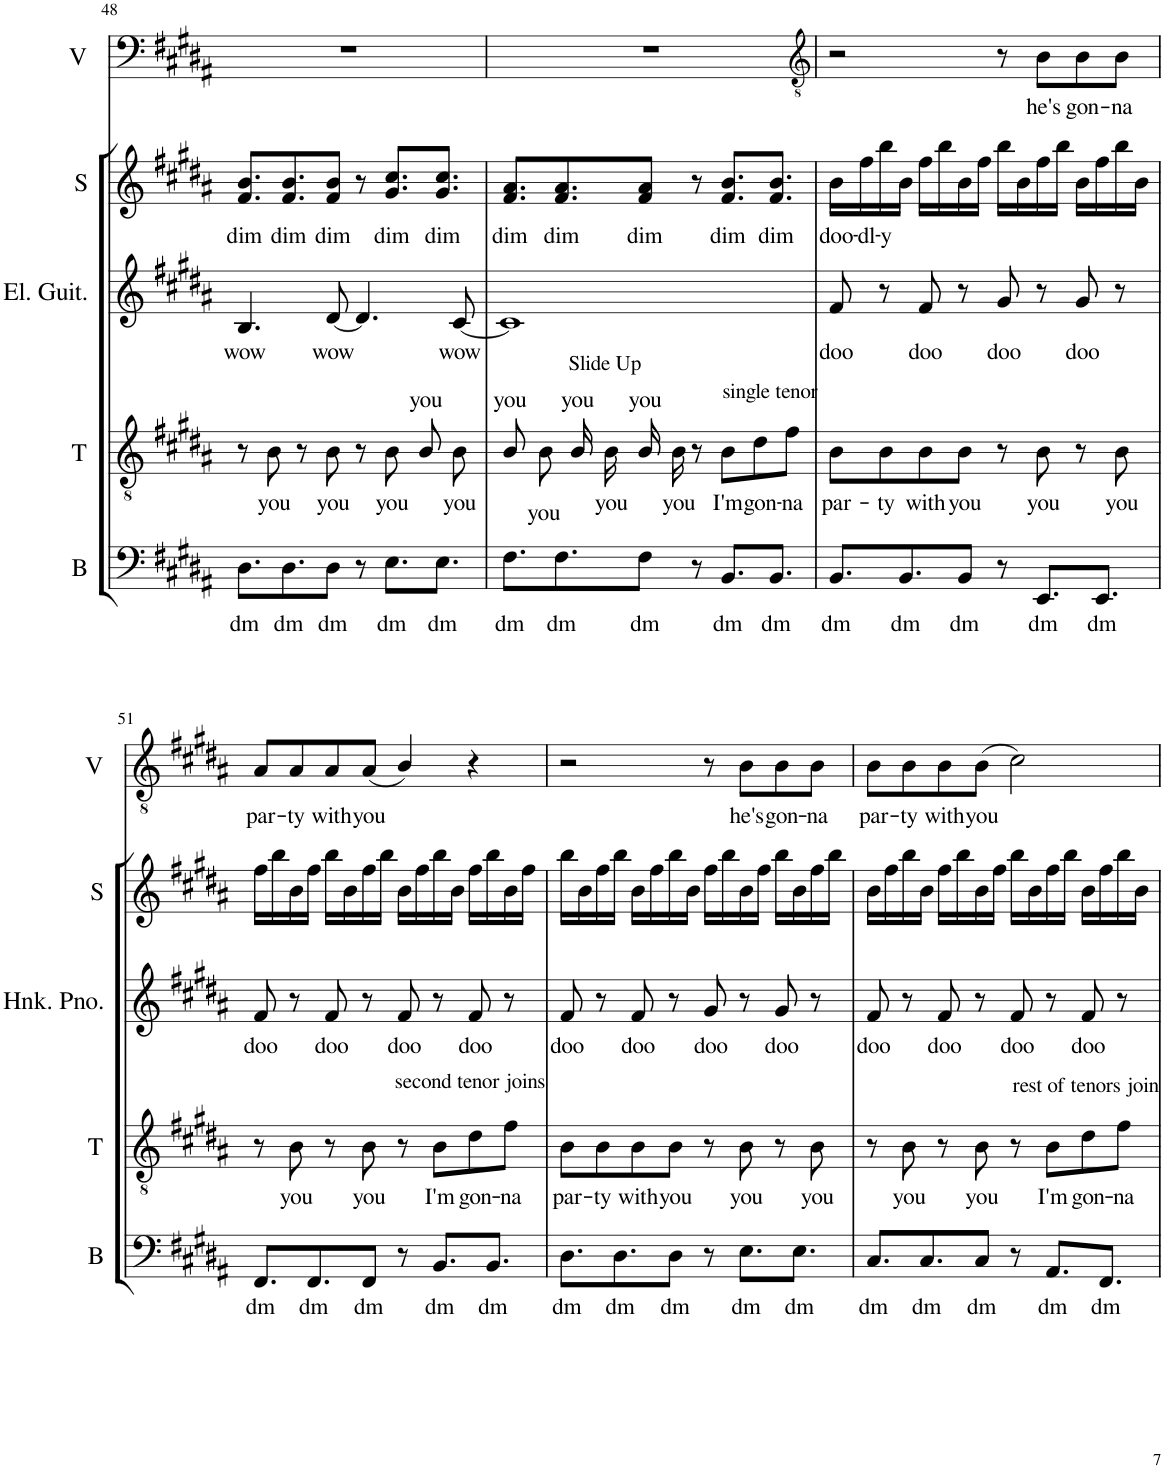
**kern	**text	**kern	**text	**kern	**text	**kern	**text	**kern	**text
*part5	*part5	*part4	*part4	*part3	*part3	*part2	*part2	*part1	*part1
*staff5	*staff5	*staff4	*staff4	*staff3	*staff3	*staff2	*staff2	*staff1	*staff1
*I"Bass	*	*I"Tenor	*	*I"Alto	*	*I"Soprano	*	*I"Voice	*
*I'B	*	*I'T	*	*I'A	*	*I'S	*	*I'V	*
!!LO:PB:g=z
*clefF4	*	*clefGv2	*	*clefG2	*	*clefG2	*	*clefF4	*
*	*	*Trd8c14	*	*	*	*	*	*	*
*k[f#c#g#d#a#]	*	*k[f#c#g#d#a#]	*	*k[f#c#g#d#a#]	*	*k[f#c#g#d#a#]	*	*k[f#c#g#d#a#]	*
*M4/4	*	*M4/4	*	*M4/4	*	*M4/4	*	*M4/4	*
=48	=48	=48	=48	=48	=48	=48	=48	=48	=48
!	!LO:LY:b	!	!	!	!LO:LY:b	!	!LO:LY:b	!	!
8.D#\L	dm	8r	.	4.B/	wow	8.f#/ 8.b/L	dim	1r	.
!	!	!	!LO:LY:b	!	!	!	!	!	!
.	.	8B\	you	.	.	.	.	.	.
!	!LO:LY:b	!	!	!	!	!	!LO:LY:b	!	!
8.D#\	dm	.	.	.	.	8.f#/ 8.b/	dim	.	.
.	.	8r	.	.	.	.	.	.	.
!	!LO:LY:b	!	!LO:LY:b	!	!LO:LY:b	!	!LO:LY:b	!	!
8D#\J	dm	8B\	you	[8d#/	wow	8f#/ 8b/J	dim	.	.
8r	.	8r	.	4.d#/]	.	8r	.	.	.
!	!LO:LY:b	!	!LO:LY:b	!	!	!	!LO:LY:b	!	!
8.E\L	dm	8B\	you	.	.	8.g#/ 8.cc#/L	dim	.	.
!	!	!	!LO:LY:a	!	!	!	!	!	!
.	.	8B/	you	.	.	.	.	.	.
!	!LO:LY:b	!	!	!	!	!	!LO:LY:b	!	!
8.E\J	dm	.	.	.	.	8.g#/ 8.cc#/J	dim	.	.
!	!	!LO:TX:a:t=Slide Up	!	!	!	!	!	!	!
!	!	!	!LO:LY:b	!	!LO:LY:b	!	!	!	!
.	.	8B\	you	[8c#/	wow	.	.	.	.
=49	=49	=49	=49	=49	=49	=49	=49	=49	=49
!	!LO:LY:b	!	!LO:LY:a	!	!	!	!LO:LY:b	!	!
8.F#\L	dm	8B/	you	1c#]	.	8.f#/ 8.a#/L	dim	1r	.
!	!	!	!LO:LY:b	!	!	!	!	!	!
.	.	8B\	you	.	.	.	.	.	.
!	!LO:LY:b	!	!	!	!	!	!LO:LY:b	!	!
8.F#\	dm	.	.	.	.	8.f#/ 8.a#/	dim	.	.
!	!	!	!LO:LY:a	!	!	!	!	!	!
.	.	16B/	you	.	.	.	.	.	.
!	!	!	!LO:LY:b	!	!	!	!	!	!
.	.	16B\	you	.	.	.	.	.	.
!	!LO:LY:b	!	!LO:LY:a	!	!	!	!LO:LY:b	!	!
8F#\J	dm	16B/	you	.	.	8f#/ 8a#/J	dim	.	.
!	!	!	!LO:LY:b	!	!	!	!	!	!
.	.	16B\	you	.	.	.	.	.	.
8r	.	8r	.	.	.	8r	.	.	.
!	!	!LO:TX:a:t=single tenor	!	!	!	!	!	!	!
!	!LO:LY:b	!	!LO:LY:b	!	!	!	!LO:LY:b	!	!
8.BB/L	dm	8B\L	I'm	.	.	8.f#/ 8.b/L	dim	.	.
!	!	!	!LO:LY:b	!	!	!	!	!	!
.	.	8d#\	gon-	.	.	.	.	.	.
!	!LO:LY:b	!	!	!	!	!	!LO:LY:b	!	!
8.BB/J	dm	.	.	.	.	8.f#/ 8.b/J	dim	.	.
!	!	!	!LO:LY:b	!	!	!	!	!	!
.	.	8f#\J	-na	.	.	.	.	.	.
=50	=50	=50	=50	=50	=50	=50	=50	=50	=50
*	*	*	*	*	*	*	*	*clefGv2	*
!	!LO:LY:b	!	!LO:LY:b	!	!LO:LY:b	!	!LO:LY:b	!	!
8.BB/L	dm	8B\L	par-	8f#/	doo	16b\LL	doo-	2r	.
!	!	!	!	!	!	!	!LO:LY:b	!	!
.	.	.	.	.	.	16ff#\	-dl-	.	.
!	!	!	!LO:LY:b	!	!	!	!LO:LY:b	!	!
.	.	8B\	-ty	8r	.	16bb\	-y	.	.
!	!LO:LY:b	!	!	!	!	!	!	!	!
8.BB/	dm	.	.	.	.	16b\JJ	.	.	.
!	!	!	!LO:LY:b	!	!LO:LY:b	!	!	!	!
.	.	8B\	with	8f#/	doo	16ff#\LL	.	.	.
.	.	.	.	.	.	16bb\	.	.	.
!	!LO:LY:b	!	!LO:LY:b	!	!	!	!	!	!
8BB/J	dm	8B\J	you	8r	.	16b\	.	.	.
.	.	.	.	.	.	16ff#\JJ	.	.	.
!	!	!	!	!	!LO:LY:b	!	!	!	!
8r	.	8r	.	8g#/	doo	16bb\LL	.	8r	.
.	.	.	.	.	.	16b\	.	.	.
!	!LO:LY:b	!	!LO:LY:b	!	!	!	!	!	!LO:LY:b
8.EE/L	dm	8B\	you	8r	.	16ff#\	.	8B\L	he's
.	.	.	.	.	.	16bb\JJ	.	.	.
!	!	!	!	!	!LO:LY:b	!	!	!	!LO:LY:b
.	.	8r	.	8g#/	doo	16b\LL	.	8B\	gon-
!	!LO:LY:b	!	!	!	!	!	!	!	!
8.EE/J	dm	.	.	.	.	16ff#\	.	.	.
!	!	!	!LO:LY:b	!	!	!	!	!	!LO:LY:b
.	.	8B\	you	8r	.	16bb\	.	8B\J	-na
.	.	.	.	.	.	16b\JJ	.	.	.
!!LO:LB:g=z
=51	=51	=51	=51	=51	=51	=51	=51	=51	=51
!	!LO:LY:b	!	!	!	!LO:LY:b	!	!	!	!LO:LY:b
8.FF#/L	dm	8r	.	8f#/	doo	16ff#\LL	.	8A#/L	par-
.	.	.	.	.	.	16bb\	.	.	.
!	!	!	!LO:LY:b	!	!	!	!	!	!LO:LY:b
.	.	8B\	you	8r	.	16b\	.	8A#/	-ty
!	!LO:LY:b	!	!	!	!	!	!	!	!
8.FF#/	dm	.	.	.	.	16ff#\JJ	.	.	.
!	!	!	!	!	!LO:LY:b	!	!	!	!LO:LY:b
.	.	8r	.	8f#/	doo	16bb\LL	.	8A#/	with
.	.	.	.	.	.	16b\	.	.	.
!	!LO:LY:b	!	!LO:LY:b	!	!	!	!	!	!LO:LY:b
8FF#/J	dm	8B\	you	8r	.	16ff#\	.	(8A#/J	you
.	.	.	.	.	.	16bb\JJ	.	.	.
!	!	!	!	!	!LO:LY:b	!	!	!	!
8r	.	8r	.	8f#/	doo	16b\LL	.	4B/)	.
.	.	.	.	.	.	16ff#\	.	.	.
!	!	!LO:TX:a:t=second tenor joins	!	!	!	!	!	!	!
!	!LO:LY:b	!	!LO:LY:b	!	!	!	!	!	!
8.BB/L	dm	8B\L	I'm	8r	.	16bb\	.	.	.
.	.	.	.	.	.	16b\JJ	.	.	.
!	!	!	!LO:LY:b	!	!LO:LY:b	!	!	!	!
.	.	8d#\	gon-	8f#/	doo	16ff#\LL	.	4r	.
!	!LO:LY:b	!	!	!	!	!	!	!	!
8.BB/J	dm	.	.	.	.	16bb\	.	.	.
!	!	!	!LO:LY:b	!	!	!	!	!	!
.	.	8f#\J	-na	8r	.	16b\	.	.	.
.	.	.	.	.	.	16ff#\JJ	.	.	.
=52	=52	=52	=52	=52	=52	=52	=52	=52	=52
!	!LO:LY:b	!	!LO:LY:b	!	!LO:LY:b	!	!	!	!
8.D#\L	dm	8B\L	par-	8f#/	doo	16bb\LL	.	2r	.
.	.	.	.	.	.	16b\	.	.	.
!	!	!	!LO:LY:b	!	!	!	!	!	!
.	.	8B\	-ty	8r	.	16ff#\	.	.	.
!	!LO:LY:b	!	!	!	!	!	!	!	!
8.D#\	dm	.	.	.	.	16bb\JJ	.	.	.
!	!	!	!LO:LY:b	!	!LO:LY:b	!	!	!	!
.	.	8B\	with	8f#/	doo	16b\LL	.	.	.
.	.	.	.	.	.	16ff#\	.	.	.
!	!LO:LY:b	!	!LO:LY:b	!	!	!	!	!	!
8D#\J	dm	8B\J	you	8r	.	16bb\	.	.	.
.	.	.	.	.	.	16b\JJ	.	.	.
!	!	!	!	!	!LO:LY:b	!	!	!	!
8r	.	8r	.	8g#/	doo	16ff#\LL	.	8r	.
.	.	.	.	.	.	16bb\	.	.	.
!	!LO:LY:b	!	!LO:LY:b	!	!	!	!	!	!LO:LY:b
8.E\L	dm	8B\	you	8r	.	16b\	.	8B\L	he's
.	.	.	.	.	.	16ff#\JJ	.	.	.
!	!	!	!	!	!LO:LY:b	!	!	!	!LO:LY:b
.	.	8r	.	8g#/	doo	16bb\LL	.	8B\	gon-
!	!LO:LY:b	!	!	!	!	!	!	!	!
8.E\J	dm	.	.	.	.	16b\	.	.	.
!	!	!	!LO:LY:b	!	!	!	!	!	!LO:LY:b
.	.	8B\	you	8r	.	16ff#\	.	8B\J	-na
.	.	.	.	.	.	16bb\JJ	.	.	.
=53	=53	=53	=53	=53	=53	=53	=53	=53	=53
!	!LO:LY:b	!	!	!	!LO:LY:b	!	!	!	!LO:LY:b
8.C#/L	dm	8r	.	8f#/	doo	16b\LL	.	8B\L	par-
.	.	.	.	.	.	16ff#\	.	.	.
!	!	!	!LO:LY:b	!	!	!	!	!	!LO:LY:b
.	.	8B\	you	8r	.	16bb\	.	8B\	-ty
!	!LO:LY:b	!	!	!	!	!	!	!	!
8.C#/	dm	.	.	.	.	16b\JJ	.	.	.
!	!	!	!	!	!LO:LY:b	!	!	!	!LO:LY:b
.	.	8r	.	8f#/	doo	16ff#\LL	.	8B\	with
.	.	.	.	.	.	16bb\	.	.	.
!	!LO:LY:b	!	!LO:LY:b	!	!	!	!	!	!LO:LY:b
8C#/J	dm	8B\	you	8r	.	16b\	.	(8B\J	you
.	.	.	.	.	.	16ff#\JJ	.	.	.
!	!	!	!	!	!LO:LY:b	!	!	!	!
8r	.	8r	.	8f#/	doo	16bb\LL	.	2c#\)	.
.	.	.	.	.	.	16b\	.	.	.
!	!	!LO:TX:a:t=rest of tenors join	!	!	!	!	!	!	!
!	!LO:LY:b	!	!LO:LY:b	!	!	!	!	!	!
8.AA#/L	dm	8B\L	I'm	8r	.	16ff#\	.	.	.
.	.	.	.	.	.	16bb\JJ	.	.	.
!	!	!	!LO:LY:b	!	!LO:LY:b	!	!	!	!
.	.	8d#\	gon-	8f#/	doo	16b\LL	.	.	.
!	!LO:LY:b	!	!	!	!	!	!	!	!
8.FF#/J	dm	.	.	.	.	16ff#\	.	.	.
!	!	!	!LO:LY:b	!	!	!	!	!	!
.	.	8f#\J	-na	8r	.	16bb\	.	.	.
.	.	.	.	.	.	16b\JJ	.	.	.
=	=	=	=	=	=	=	=	=	=
*-	*-	*-	*-	*-	*-	*-	*-	*-	*-
